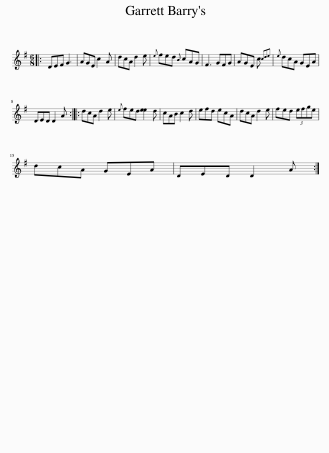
X:1
L:1/8
M:6/8
I:linebreak $
K:G
V:1 treble
V:1
|: DEF G3 | AGE c2 A | dcA d2 e |{e} fed{B} cAG | F3 GFG | %5
 AGE c{cde |e} dcA GEA |$ DED D2 A :: dcA d2 e |{e} fed [ee]2 d | %10
 cAB c2 d | efd ecA | dcA d2 e | fed (3efge |$ dcA GEA | %15
 DED D2 A :| %16
